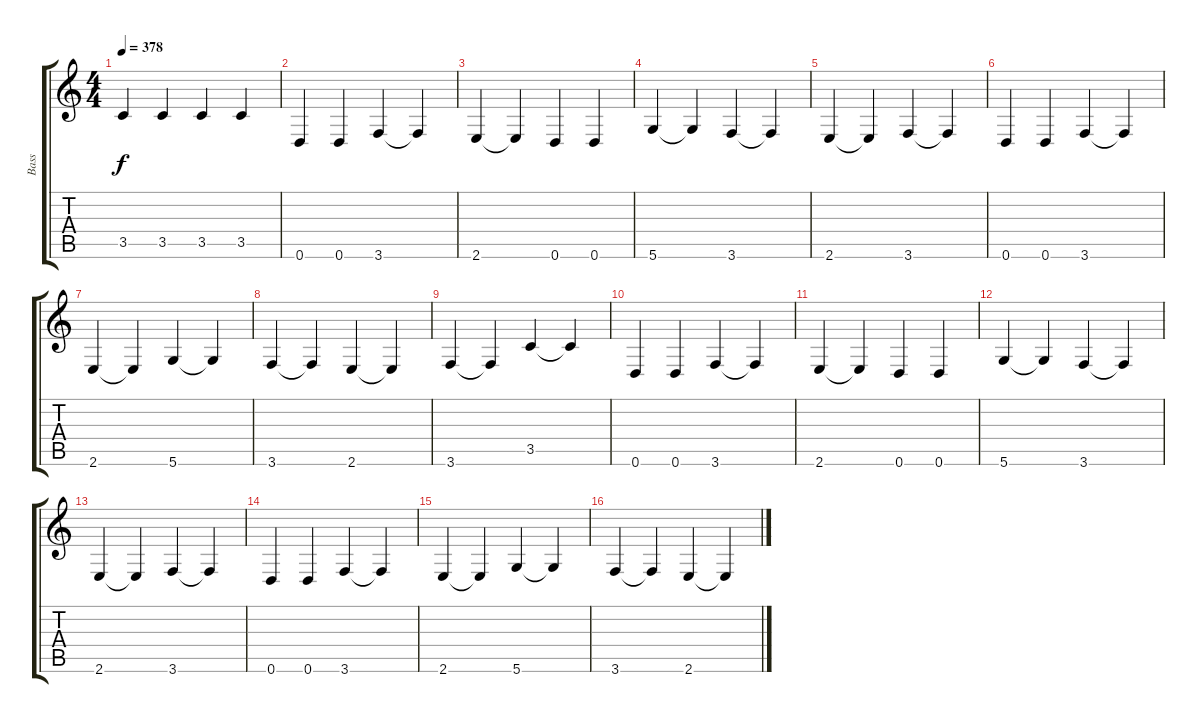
\track ("Bass" "Bass") {instrument electricbassfinger}
\staff {score tabs}
\tuning (E4 B3 G3 D3 A2 D2) {hide}
\ts (4 4)
\tempo 378
\clef g2
\ks c
3.5.4{dy f} 3.5.4 3.5.4 3.5.4 |
0.6.4 0.6.4 3.6.4 3.6{t}.4 |
2.6.4 2.6{t}.4 0.6.4 0.6.4 |
5.6.4 5.6{t}.4 3.6.4 3.6{t}.4 |
2.6.4 2.6{t}.4 3.6.4 3.6{t}.4 |
0.6.4 0.6.4 3.6.4 3.6{t}.4 |
2.6.4 2.6{t}.4 5.6.4 5.6{t}.4 |
3.6.4 3.6{t}.4 2.6.4 2.6{t}.4 |
3.6.4 3.6{t}.4 3.5.4 3.5{t}.4 |
0.6.4 0.6.4 3.6.4 3.6{t}.4 |
2.6.4 2.6{t}.4 0.6.4 0.6.4 |
5.6.4 5.6{t}.4 3.6.4 3.6{t}.4 |
2.6.4 2.6{t}.4 3.6.4 3.6{t}.4 |
0.6.4 0.6.4 3.6.4 3.6{t}.4 |
2.6.4 2.6{t}.4 5.6.4 5.6{t}.4 |
3.6.4 3.6{t}.4 2.6.4 2.6{t}.4
